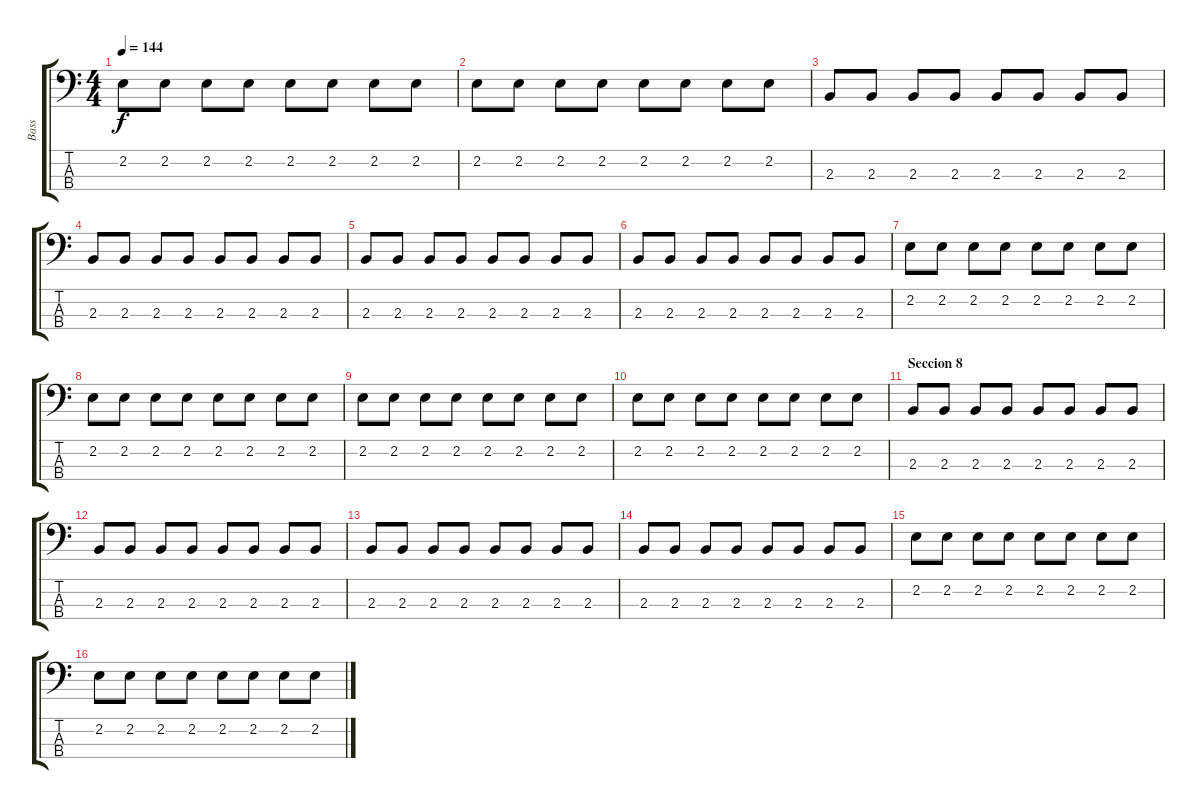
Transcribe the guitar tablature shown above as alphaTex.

\track ("Bass" "Bass") {instrument electricbasspick}
\staff {score tabs}
\tuning (G2 D2 A1 E1) {hide}
\ts (4 4)
\tempo 144
\clef f4
\ks c
2.2.8{dy f} 2.2.8 2.2.8 2.2.8 2.2.8 2.2.8 2.2.8 2.2.8 |
2.2.8 2.2.8 2.2.8 2.2.8 2.2.8 2.2.8 2.2.8 2.2.8 |
2.3.8 2.3.8 2.3.8 2.3.8 2.3.8 2.3.8 2.3.8 2.3.8 |
2.3.8 2.3.8 2.3.8 2.3.8 2.3.8 2.3.8 2.3.8 2.3.8 |
2.3.8 2.3.8 2.3.8 2.3.8 2.3.8 2.3.8 2.3.8 2.3.8 |
2.3.8 2.3.8 2.3.8 2.3.8 2.3.8 2.3.8 2.3.8 2.3.8 |
2.2.8 2.2.8 2.2.8 2.2.8 2.2.8 2.2.8 2.2.8 2.2.8 |
2.2.8 2.2.8 2.2.8 2.2.8 2.2.8 2.2.8 2.2.8 2.2.8 |
2.2.8 2.2.8 2.2.8 2.2.8 2.2.8 2.2.8 2.2.8 2.2.8 |
2.2.8 2.2.8 2.2.8 2.2.8 2.2.8 2.2.8 2.2.8 2.2.8 |
\section ("" "Seccion 8")
2.3.8 2.3.8 2.3.8 2.3.8 2.3.8 2.3.8 2.3.8 2.3.8 |
2.3.8 2.3.8 2.3.8 2.3.8 2.3.8 2.3.8 2.3.8 2.3.8 |
2.3.8 2.3.8 2.3.8 2.3.8 2.3.8 2.3.8 2.3.8 2.3.8 |
2.3.8 2.3.8 2.3.8 2.3.8 2.3.8 2.3.8 2.3.8 2.3.8 |
2.2.8 2.2.8 2.2.8 2.2.8 2.2.8 2.2.8 2.2.8 2.2.8 |
2.2.8 2.2.8 2.2.8 2.2.8 2.2.8 2.2.8 2.2.8 2.2.8
